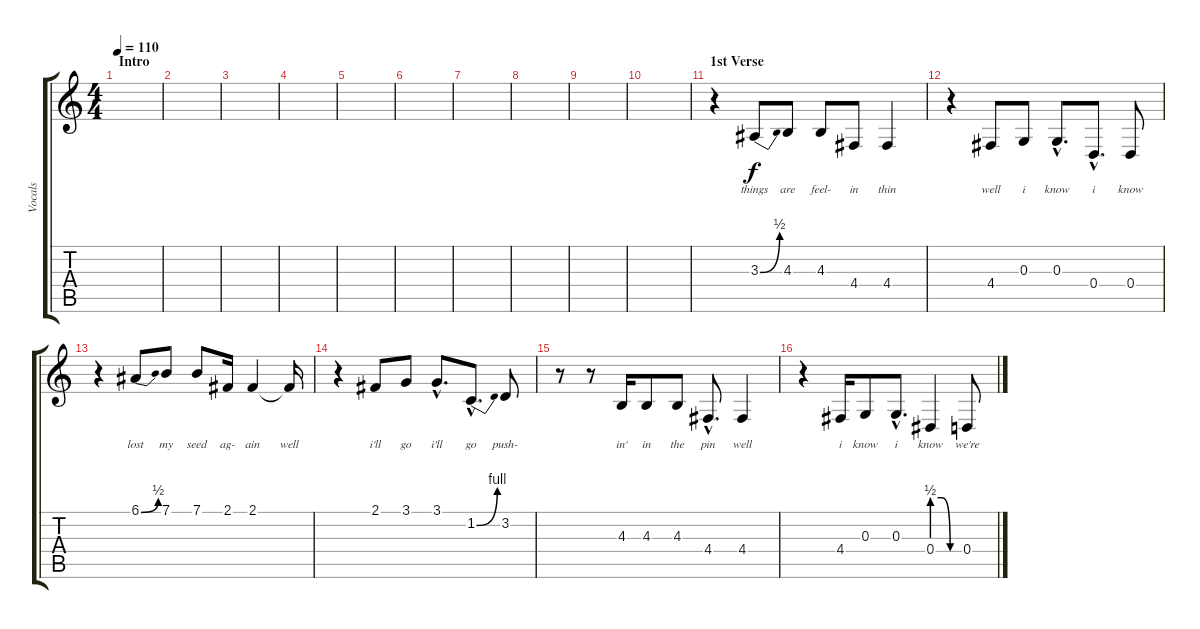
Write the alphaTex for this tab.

\track ("Vocals" "Vocals") {instrument lead2sawtooth}
\staff {score tabs}
\tuning (E4 B3 G3 D3 A2 E2) {hide}
\ts (4 4)
\section ("" "Intro")
\tempo 110
\clef g2
\ks c
|
|
|
|
|
|
|
|
|
|
\section ("" "1st Verse")
r.4 3.3{be (bend 0 0 60 2)}.8{lyrics (0 "things") lyrics (1 "") lyrics (2 "") lyrics (3 "") lyrics (4 "")} 4.3.8{lyrics (0 "are") lyrics (1 "") lyrics (2 "") lyrics (3 "") lyrics (4 "")} 4.3.8{lyrics (0 "feel-") lyrics (1 "") lyrics (2 "") lyrics (3 "") lyrics (4 "")} 4.4.8{lyrics (0 "in") lyrics (1 "") lyrics (2 "") lyrics (3 "") lyrics (4 "")} 4.4.4{lyrics (0 "thin") lyrics (1 "") lyrics (2 "") lyrics (3 "") lyrics (4 "")} |
r.4 4.4.8{lyrics (0 "well") lyrics (1 "") lyrics (2 "") lyrics (3 "") lyrics (4 "")} 0.3.8{lyrics (0 "i") lyrics (1 "") lyrics (2 "") lyrics (3 "") lyrics (4 "")} 0.3{hac}.8{d lyrics (0 "know") lyrics (1 "") lyrics (2 "") lyrics (3 "") lyrics (4 "")} 0.4{hac}.8{d lyrics (0 "i") lyrics (1 "") lyrics (2 "") lyrics (3 "") lyrics (4 "")} 0.4.8{lyrics (0 "know") lyrics (1 "") lyrics (2 "") lyrics (3 "") lyrics (4 "")} |
r.4 6.1{be (bend 0 0 60 2)}.8{lyrics (0 "lost") lyrics (1 "") lyrics (2 "") lyrics (3 "") lyrics (4 "")} 7.1.8{lyrics (0 "my") lyrics (1 "") lyrics (2 "") lyrics (3 "") lyrics (4 "")} 7.1.8{lyrics (0 "seed") lyrics (1 "") lyrics (2 "") lyrics (3 "") lyrics (4 "")} 2.1.16{lyrics (0 "ag-") lyrics (1 "") lyrics (2 "") lyrics (3 "") lyrics (4 "")} 2.1.4{lyrics (0 "ain") lyrics (1 "") lyrics (2 "") lyrics (3 "") lyrics (4 "")} 2.1{t}.16{lyrics (0 "well") lyrics (1 "") lyrics (2 "") lyrics (3 "") lyrics (4 "")} |
r.4 2.1.8{lyrics (0 "i'll") lyrics (1 "") lyrics (2 "") lyrics (3 "") lyrics (4 "")} 3.1.8{lyrics (0 "go") lyrics (1 "") lyrics (2 "") lyrics (3 "") lyrics (4 "")} 3.1{hac}.8{d lyrics (0 "i'll") lyrics (1 "") lyrics (2 "") lyrics (3 "") lyrics (4 "")} 1.2{be (bend 0 0 60 4) hac}.8{d lyrics (0 "go") lyrics (1 "") lyrics (2 "") lyrics (3 "") lyrics (4 "")} 3.2.8{lyrics (0 "push-") lyrics (1 "") lyrics (2 "") lyrics (3 "") lyrics (4 "")} |
r.8 r.8 4.3.16{lyrics (0 "in'") lyrics (1 "") lyrics (2 "") lyrics (3 "") lyrics (4 "")} 4.3.8{lyrics (0 "in") lyrics (1 "") lyrics (2 "") lyrics (3 "") lyrics (4 "")} 4.3.8{lyrics (0 "the") lyrics (1 "") lyrics (2 "") lyrics (3 "") lyrics (4 "")} 4.4{hac}.8{d lyrics (0 "pin") lyrics (1 "") lyrics (2 "") lyrics (3 "") lyrics (4 "")} 4.4.4{lyrics (0 "well") lyrics (1 "") lyrics (2 "") lyrics (3 "") lyrics (4 "")} |
r.4 4.4.16{lyrics (0 "i") lyrics (1 "") lyrics (2 "") lyrics (3 "") lyrics (4 "")} 0.3.8{lyrics (0 "know") lyrics (1 "") lyrics (2 "") lyrics (3 "") lyrics (4 "")} 0.3{hac}.8{d lyrics (0 "i") lyrics (1 "") lyrics (2 "") lyrics (3 "") lyrics (4 "")} 0.4{be (custom 0 2 20 2 40 0 60 0)}.4{lyrics (0 "know") lyrics (1 "") lyrics (2 "") lyrics (3 "") lyrics (4 "")} 0.4.8{lyrics (0 "we're") lyrics (1 "") lyrics (2 "") lyrics (3 "") lyrics (4 "")}
